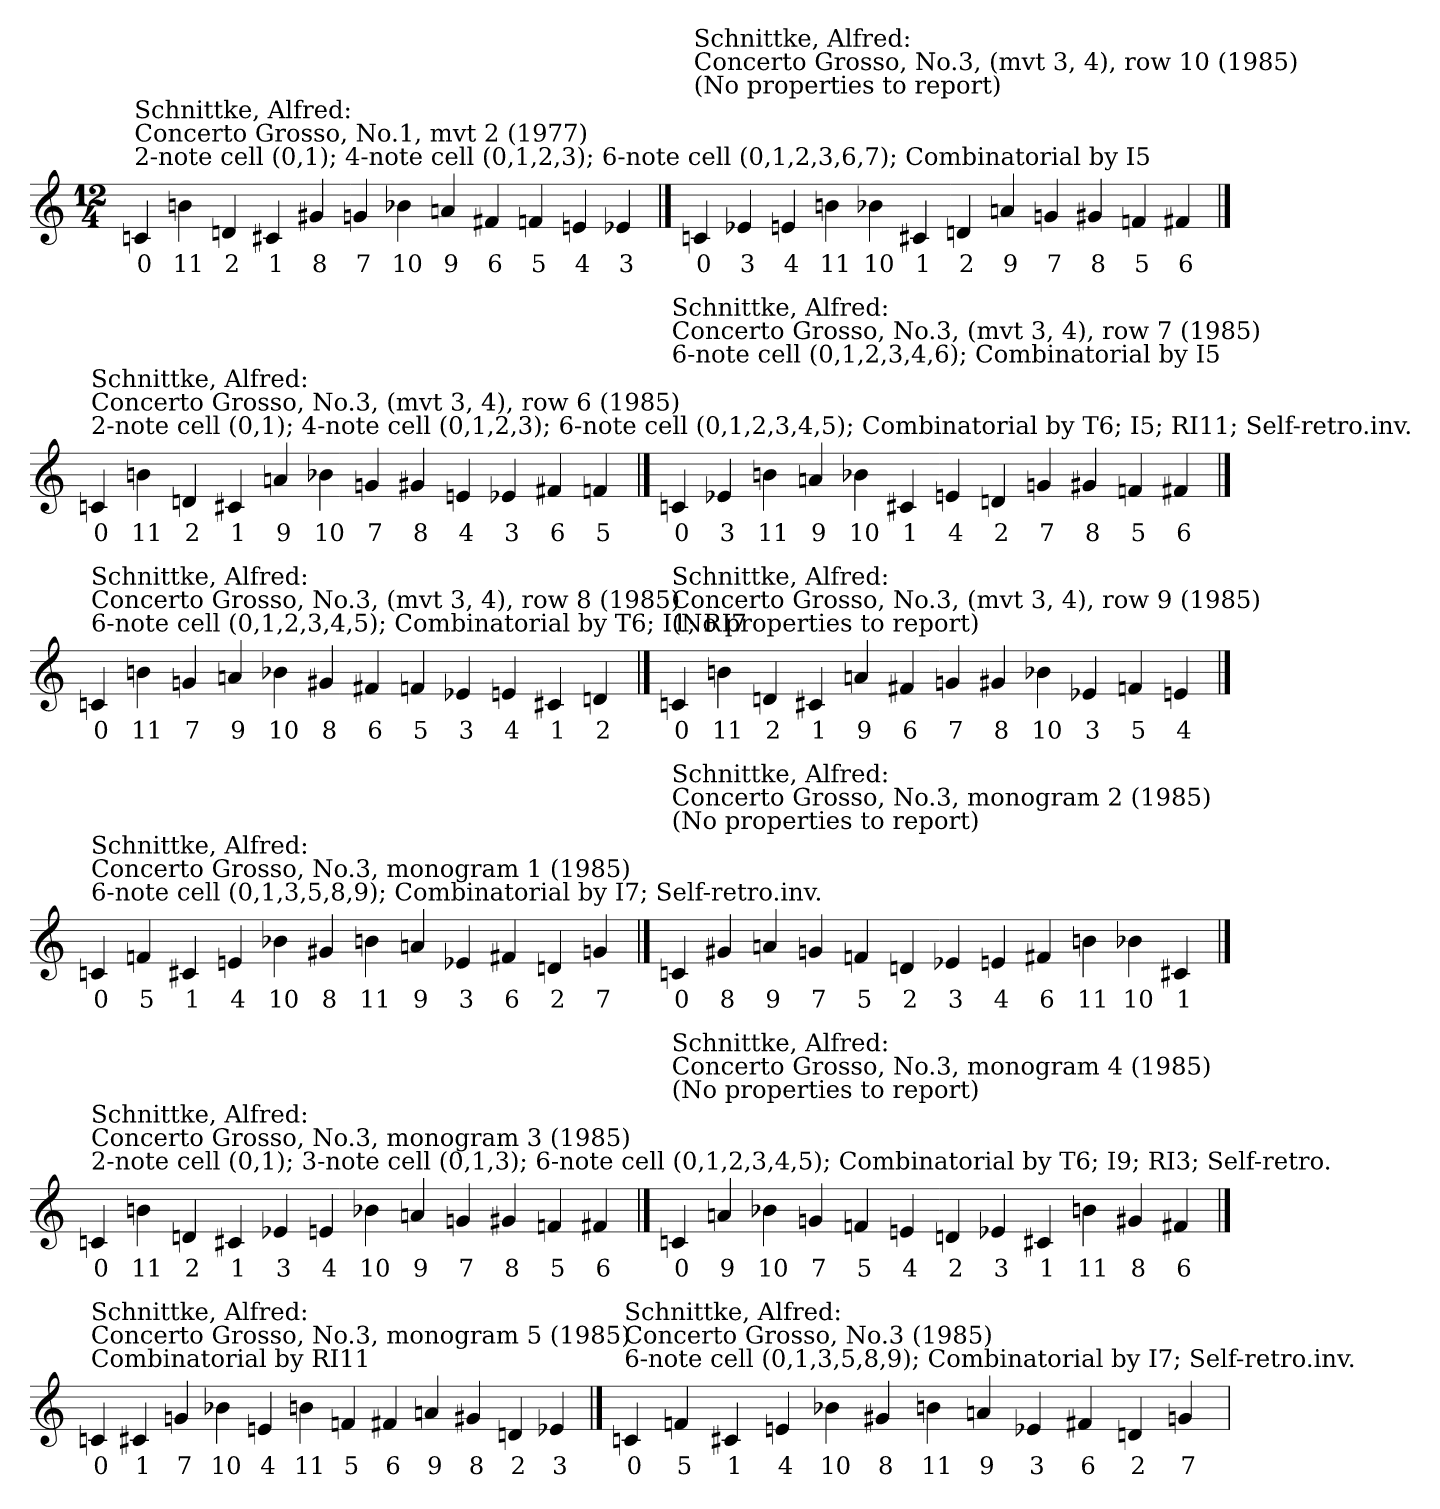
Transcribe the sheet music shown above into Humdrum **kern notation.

**kern	**text
*part1	*part1
*staff1	*staff1
!!LO:LB:g=z
*M12/4	*
==1045	==1045
!LO:TX:t=Schnittke, Alfred&colon; \nConcerto Grosso, No.1, mvt 2 (1977)\n2-note cell (0,1); 4-note cell (0,1,2,3); 6-note cell (0,1,2,3,6,7); Combinatorial by I5	!
4cn	0
4bn	11
4dn	2
4c#X	1
4g#X	8
4gn	7
4b-X	10
4an	9
4f#X	6
4fn	5
4en	4
4e-X	3
!!LO:LB:g=z
==1046	==1046
!LO:TX:t=Schnittke, Alfred&colon; \nConcerto Grosso, No.3, (mvt 3, 4), row 10 (1985)\n(No properties to report)	!
4cn	0
4e-X	3
4en	4
4bn	11
4b-X	10
4c#X	1
4dn	2
4an	9
4gn	7
4g#X	8
4fn	5
4f#X	6
!!LO:LB:g=z
==1047	==1047
!LO:TX:t=Schnittke, Alfred&colon; \nConcerto Grosso, No.3, (mvt 3, 4), row 6 (1985)\n2-note cell (0,1); 4-note cell (0,1,2,3); 6-note cell (0,1,2,3,4,5); Combinatorial by T6; I5; RI11; Self-retro.inv.	!
4cn	0
4bn	11
4dn	2
4c#X	1
4an	9
4b-X	10
4gn	7
4g#X	8
4en	4
4e-X	3
4f#X	6
4fn	5
!!LO:LB:g=z
==1048	==1048
!LO:TX:t=Schnittke, Alfred&colon; \nConcerto Grosso, No.3, (mvt 3, 4), row 7 (1985)\n6-note cell (0,1,2,3,4,6); Combinatorial by I5	!
4cn	0
4e-X	3
4bn	11
4an	9
4b-X	10
4c#X	1
4en	4
4dn	2
4gn	7
4g#X	8
4fn	5
4f#X	6
!!LO:LB:g=z
==1049	==1049
!LO:TX:t=Schnittke, Alfred&colon; \nConcerto Grosso, No.3, (mvt 3, 4), row 8 (1985)\n6-note cell (0,1,2,3,4,5); Combinatorial by T6; I1; RI7	!
4cn	0
4bn	11
4gn	7
4an	9
4b-X	10
4g#X	8
4f#X	6
4fn	5
4e-X	3
4en	4
4c#X	1
4dn	2
!!LO:LB:g=z
==1050	==1050
!LO:TX:t=Schnittke, Alfred&colon; \nConcerto Grosso, No.3, (mvt 3, 4), row 9 (1985)\n(No properties to report)	!
4cn	0
4bn	11
4dn	2
4c#X	1
4an	9
4f#X	6
4gn	7
4g#X	8
4b-X	10
4e-X	3
4fn	5
4en	4
!!LO:LB:g=z
==1051	==1051
!LO:TX:t=Schnittke, Alfred&colon; \nConcerto Grosso, No.3, monogram 1 (1985)\n6-note cell (0,1,3,5,8,9); Combinatorial by I7; Self-retro.inv.	!
4cn	0
4fn	5
4c#X	1
4en	4
4b-X	10
4g#X	8
4bn	11
4an	9
4e-X	3
4f#X	6
4dn	2
4gn	7
!!LO:LB:g=z
==1052	==1052
!LO:TX:t=Schnittke, Alfred&colon; \nConcerto Grosso, No.3, monogram 2 (1985)\n(No properties to report)	!
4cn	0
4g#X	8
4an	9
4gn	7
4fn	5
4dn	2
4e-X	3
4en	4
4f#X	6
4bn	11
4b-X	10
4c#X	1
!!LO:LB:g=z
==1053	==1053
!LO:TX:t=Schnittke, Alfred&colon; \nConcerto Grosso, No.3, monogram 3 (1985)\n2-note cell (0,1); 3-note cell (0,1,3); 6-note cell (0,1,2,3,4,5); Combinatorial by T6; I9; RI3; Self-retro.	!
4cn	0
4bn	11
4dn	2
4c#X	1
4e-X	3
4en	4
4b-X	10
4an	9
4gn	7
4g#X	8
4fn	5
4f#X	6
!!LO:LB:g=z
==1054	==1054
!LO:TX:t=Schnittke, Alfred&colon; \nConcerto Grosso, No.3, monogram 4 (1985)\n(No properties to report)	!
4cn	0
4an	9
4b-X	10
4gn	7
4fn	5
4en	4
4dn	2
4e-X	3
4c#X	1
4bn	11
4g#X	8
4f#X	6
!!LO:LB:g=z
==1055	==1055
!LO:TX:t=Schnittke, Alfred&colon; \nConcerto Grosso, No.3, monogram 5 (1985)\nCombinatorial by RI11	!
4cn	0
4c#X	1
4gn	7
4b-X	10
4en	4
4bn	11
4fn	5
4f#X	6
4an	9
4g#X	8
4dn	2
4e-X	3
!!LO:LB:g=z
==1056	==1056
!LO:TX:t=Schnittke, Alfred&colon; \nConcerto Grosso, No.3 (1985)\n6-note cell (0,1,3,5,8,9); Combinatorial by I7; Self-retro.inv.	!
4cn	0
4fn	5
4c#X	1
4en	4
4b-X	10
4g#X	8
4bn	11
4an	9
4e-X	3
4f#X	6
4dn	2
4gn	7
=	=
*-	*-
